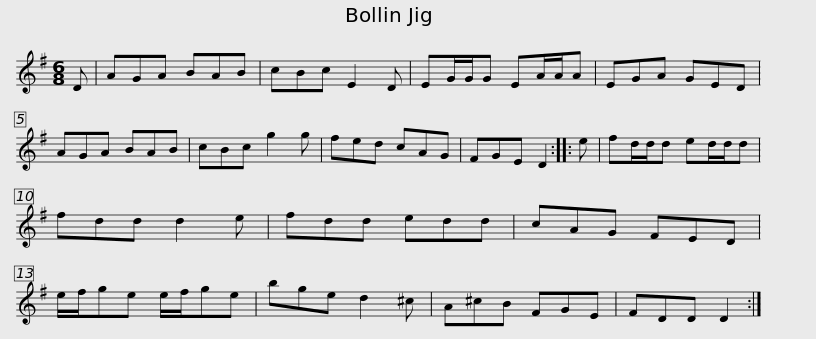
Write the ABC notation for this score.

X:1
L:1/8
M:6/8
I:linebreak $
K:G
V:1 treble
V:1
 D | AGA BAB | cBc E2 D | EG/G/G EA/A/A | EGA GED | %5
 AGA BAB | cBc g2 g | fed cAG |$ FGE D2 :: e | %10
 fd/d/d ed/d/d | fdd d2 e | fdd edd | cAG FED | e/f/ge e/f/ge | %15
 bge d2 ^c |$ A^cB FGE | FDD D2 :| %18
